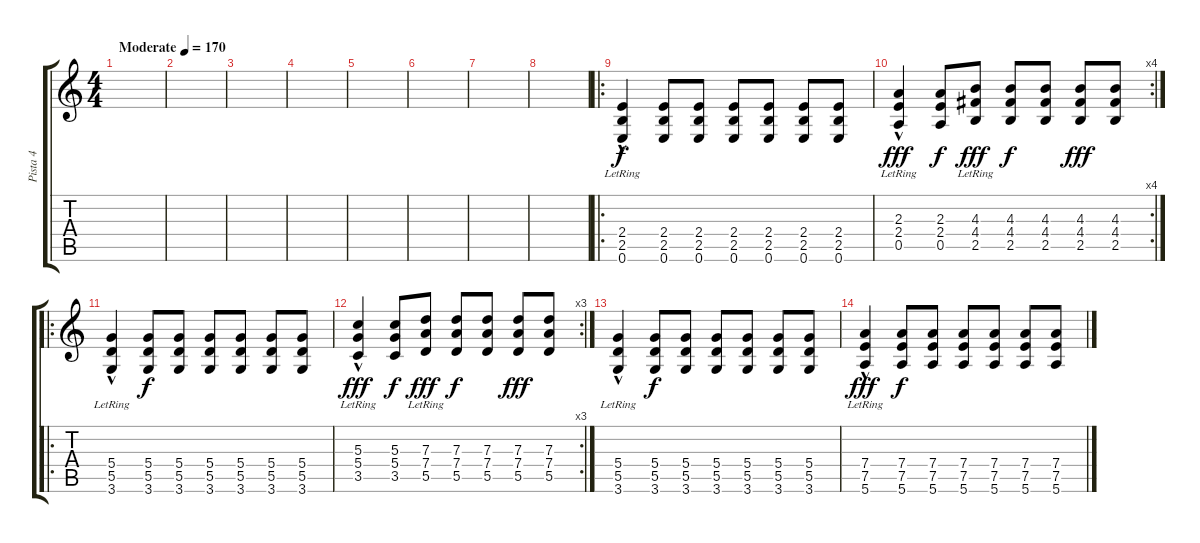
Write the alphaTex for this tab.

\track ("Pista 4" "Pista 4") {instrument distortionguitar}
\staff {score tabs}
\tuning (E4 B3 G3 D3 A2 E2) {hide}
\ts (4 4)
\tempo (170 "Moderate")
\clef g2
\ks c
|
|
|
|
|
|
|
|
\ro
(2.4{hac lr} 2.5{hac lr} 0.6{hac lr}).4 (2.4 2.5 0.6).8{dy f} (2.4 2.5 0.6).8 (2.4 2.5 0.6).8 (2.4 2.5 0.6).8 (2.4 2.5 0.6).8 (2.4 2.5 0.6).8 |
\rc 4
(2.3{hac lr} 2.4{hac lr} 0.5{hac lr}).4{dy fff} (2.3 2.4 0.5).8{dy f} (4.3{lr} 4.4{lr} 2.5{lr}).8{dy fff} (4.3 4.4 2.5).8{dy f} (4.3 4.4 2.5).8 (4.3 4.4 2.5).8{dy fff} (4.3 4.4 2.5).8 |
\ro
(5.4{hac lr} 5.5{hac lr} 3.6{hac lr}).4 (5.4 5.5 3.6).8{dy f} (5.4 5.5 3.6).8 (5.4 5.5 3.6).8 (5.4 5.5 3.6).8 (5.4 5.5 3.6).8 (5.4 5.5 3.6).8 |
\rc 3
(5.3{hac lr} 5.4{hac lr} 3.5{hac lr}).4{dy fff} (5.3 5.4 3.5).8{dy f} (7.3{lr} 7.4{lr} 5.5{lr}).8{dy fff} (7.3 7.4 5.5).8{dy f} (7.3 7.4 5.5).8 (7.3 7.4 5.5).8{dy fff} (7.3 7.4 5.5).8 |
(5.4{hac lr} 5.5{hac lr} 3.6{hac lr}).4 (5.4 5.5 3.6).8{dy f} (5.4 5.5 3.6).8 (5.4 5.5 3.6).8 (5.4 5.5 3.6).8 (5.4 5.5 3.6).8 (5.4 5.5 3.6).8 |
(7.4{hac lr} 7.5{hac lr} 5.6{hac lr}).4{dy fff} (7.4 7.5 5.6).8{dy f} (7.4 7.5 5.6).8 (7.4 7.5 5.6).8 (7.4 7.5 5.6).8 (7.4 7.5 5.6).8 (7.4 7.5 5.6).8
